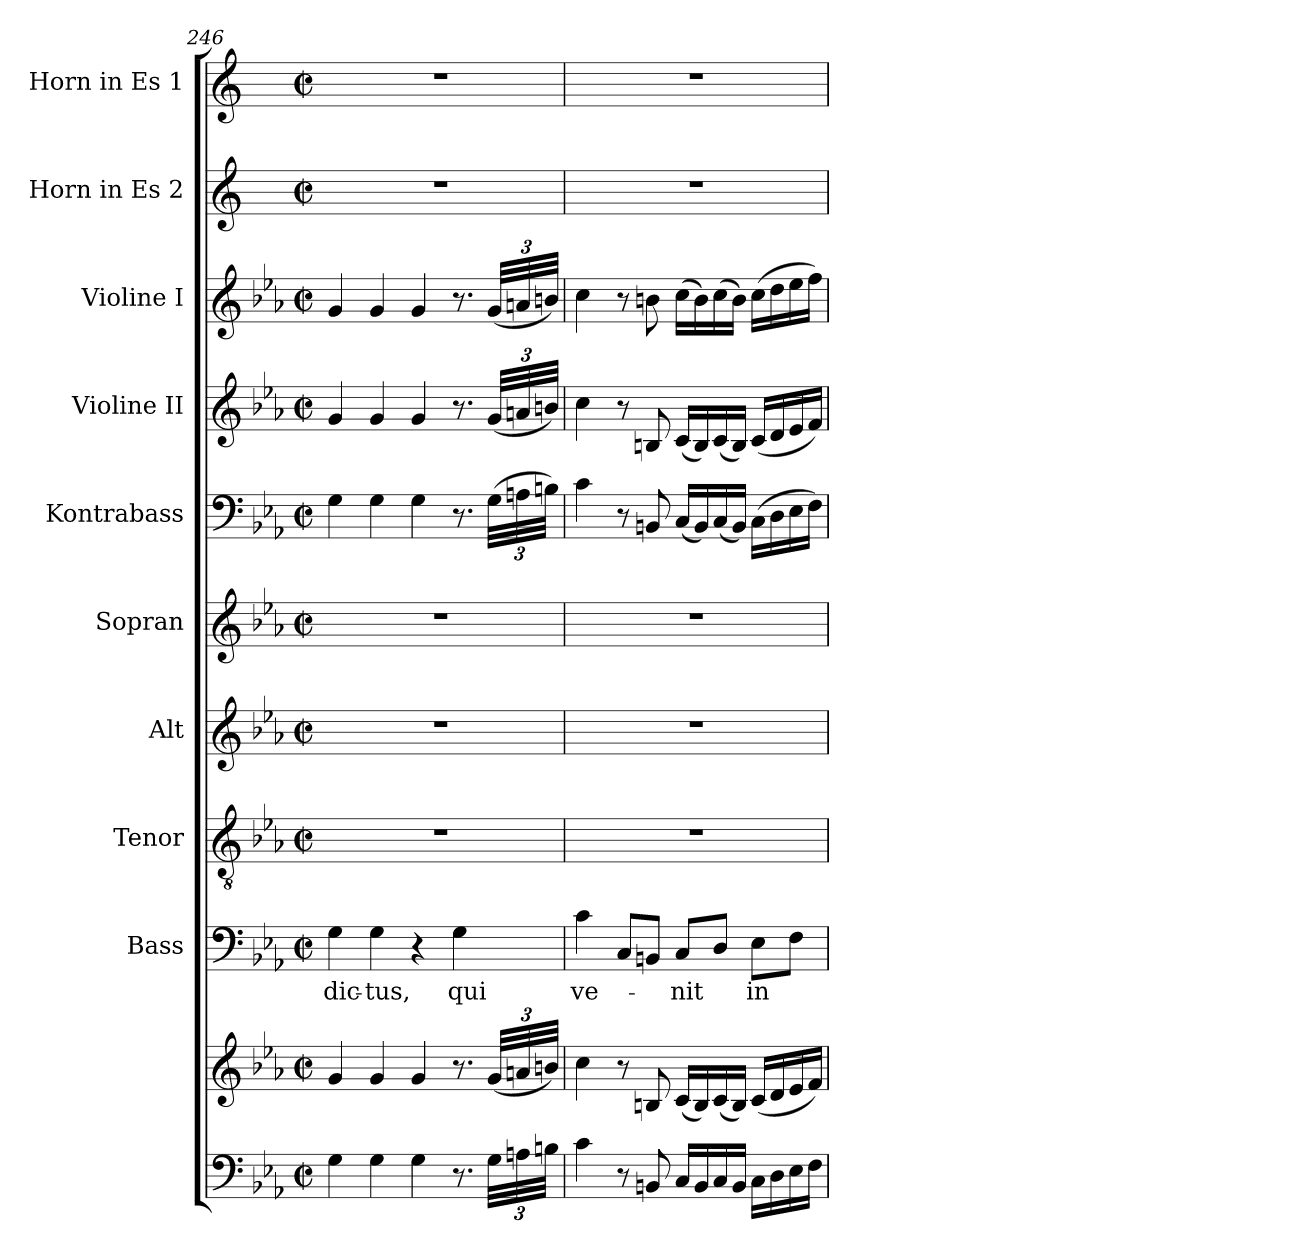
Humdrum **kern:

**kern	**kern	**kern	**text	**kern	**kern	**kern	**kern	**kern	**kern	**kern	**kern
*part10	*part10	*part9	*part9	*part8	*part7	*part6	*part5	*part4	*part3	*part2	*part1
*staff11	*staff10	*staff9	*staff9	*staff8	*staff7	*staff6	*staff5	*staff4	*staff3	*staff2	*staff1
*	*	*I"Bass	*	*I"Tenor	*I"Alt	*I"Sopran	*I"Kontrabass	*I"Violine II	*I"Violine I	*I"Horn in Es 2	*I"Horn in Es 1
*	*	*I'B.	*	*I'T.	*I'A.	*I'S.	*I'Kb.	*I'Vl. II	*I'Vl. I	*I'Hr. Es 2	*I'Hr. Es 1
*clefF4	*clefG2	*clefF4	*	*clefGv2	*clefG2	*clefG2	*clefF4	*clefG2	*clefG2	*clefG2	*clefG2
*	*	*	*	*	*	*	*ITrd7c12	*	*	*ITrd5c9	*ITrd5c9
*k[b-e-a-]	*k[b-e-a-]	*k[b-e-a-]	*	*k[b-e-a-]	*k[b-e-a-]	*k[b-e-a-]	*k[b-e-a-]	*k[b-e-a-]	*k[b-e-a-]	*k[b-e-a-]	*k[b-e-a-]
*E-:	*E-:	*E-:	*	*E-:	*E-:	*E-:	*E-:	*E-:	*E-:	*E-:	*E-:
*M2/2	*M2/2	*M2/2	*	*M2/2	*M2/2	*M2/2	*M2/2	*M2/2	*M2/2	*M2/2	*M2/2
*met(c|)	*met(c|)	*met(c|)	*	*met(c|)	*met(c|)	*met(c|)	*met(c|)	*met(c|)	*met(c|)	*met(c|)	*met(c|)
=246	=246	=246	=246	=246	=246	=246	=246	=246	=246	=246	=246
!	!	!	!LO:LY:b	!	!	!	!	!	!	!	!
4G\	4g/	4G\	-dic-	1r	1r	1r	4GG\	4g/	4g/	1r	1r
!	!	!	!LO:LY:b	!	!	!	!	!	!	!	!
4G\	4g/	4G\	-tus,	.	.	.	4GG\	4g/	4g/	.	.
4G\	4g/	4r	.	.	.	.	4GG\	4g/	4g/	.	.
!	!	!	!LO:LY:b	!	!	!	!	!	!	!	!
8.r	8.r	4G\	qui	.	.	.	8.r	8.r	8.r	.	.
48G\LLL	(<48g/LLL	.	.	.	.	.	(>48GG\LLL	(<48g/LLL	(<48g/LLL	.	.
48An\	48an/	.	.	.	.	.	48AAn\	48an/	48an/	.	.
48Bn\JJJ	48bn/JJJ)	.	.	.	.	.	48BBn\JJJ)	48bn/JJJ)	48bn/JJJ)	.	.
!!LO:PB:g=z
=247	=247	=247	=247	=247	=247	=247	=247	=247	=247	=247	=247
!	!	!	!LO:LY:b	!	!	!	!	!	!	!	!
4c\	4cc\	4c\	ve-	1r	1r	1r	4C\	4cc\	4cc\	1r	1r
8r	8r	8C/L	.	.	.	.	8r	8r	8r	.	.
8BBn/	8Bn/	8BBn/J	.	.	.	.	8BBBn/	8Bn/	8bn\	.	.
!	!	!	!LO:LY:b	!	!	!	!	!	!	!	!
16C/LL	(<16c/LL	8C/L	-nit	.	.	.	(<16CC/LL	(<16c/LL	(>16cc\LL	.	.
16BB/	16B/)	.	.	.	.	.	16BBB/)	16B/)	16b\)	.	.
16C/	(<16c/	8D/J	.	.	.	.	(<16CC/	(<16c/	(>16cc\	.	.
16BB/JJ	16B/JJ)	.	.	.	.	.	16BBB/JJ)	16B/JJ)	16b\JJ)	.	.
!	!	!	!LO:LY:b	!	!	!	!	!	!	!	!
16C\LL	(<16c/LL	8E-\L	in	.	.	.	(>16CC\LL	(<16c/LL	(>16cc\LL	.	.
16D\	16d/	.	.	.	.	.	16DD\	16d/	16dd\	.	.
16E-\	16e-/	8F\J	.	.	.	.	16EE-\	16e-/	16ee-\	.	.
16F\JJ	16f/JJ)	.	.	.	.	.	16FF\JJ)	16f/JJ)	16ff\JJ)	.	.
=	=	=	=	=	=	=	=	=	=	=	=
*-	*-	*-	*-	*-	*-	*-	*-	*-	*-	*-	*-
